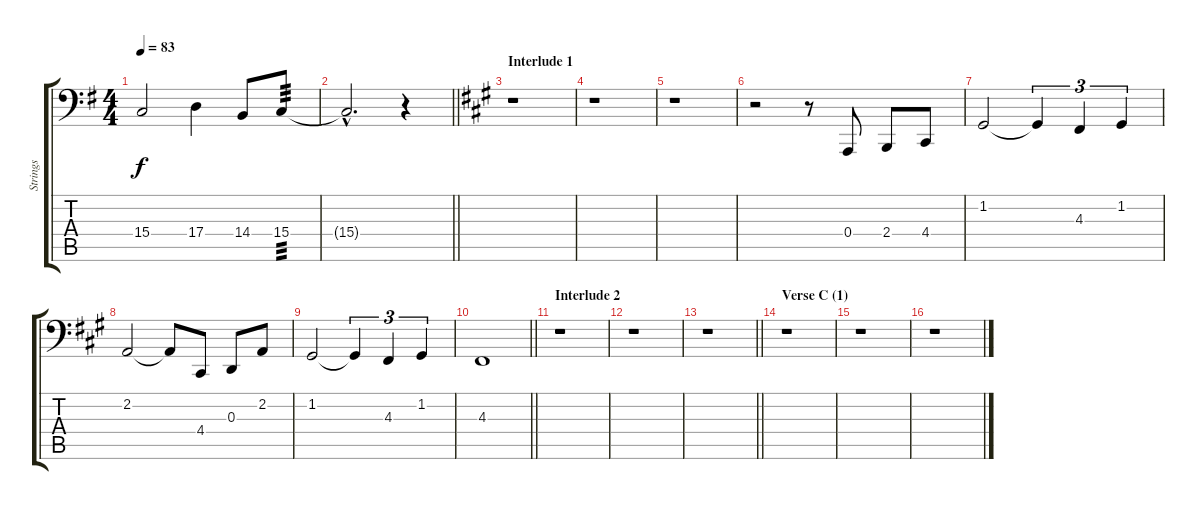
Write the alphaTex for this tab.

\track ("Strings" "Strings") {instrument stringensemble1}
\staff {score tabs}
\tuning (C3 G2 D2 A1 E1 B0) {hide}
\ts (4 4)
\tempo 83
\clef f4
\ks eminor
15.4.2{dy f} 17.4.4 14.4.8 15.4.8{tp 3} |
\barLineRight lightlight
15.4{hac t}.2{d} r.4 |
\section ("" "Interlude 1")
\ks f#minor
r.1 |
r.1 |
r.1 |
r.2 r.8 0.4.8 2.4.8 4.4.8 |
1.2.2 1.2{t}.4{tu (3 2)} 4.3.4{tu (3 2)} 1.2.4{tu (3 2)} |
2.2.2 2.2{t}.8 4.4.8 0.3.8 2.2.8 |
1.2.2 1.2{t}.4{tu (3 2)} 4.3.4{tu (3 2)} 1.2.4{tu (3 2)} |
\barLineRight lightlight
4.3.1 |
\section ("" "Interlude 2")
r.1 |
r.1 |
\barLineRight lightlight
r.1 |
\section ("" "Verse C (1)")
r.1 |
r.1 |
r.1
